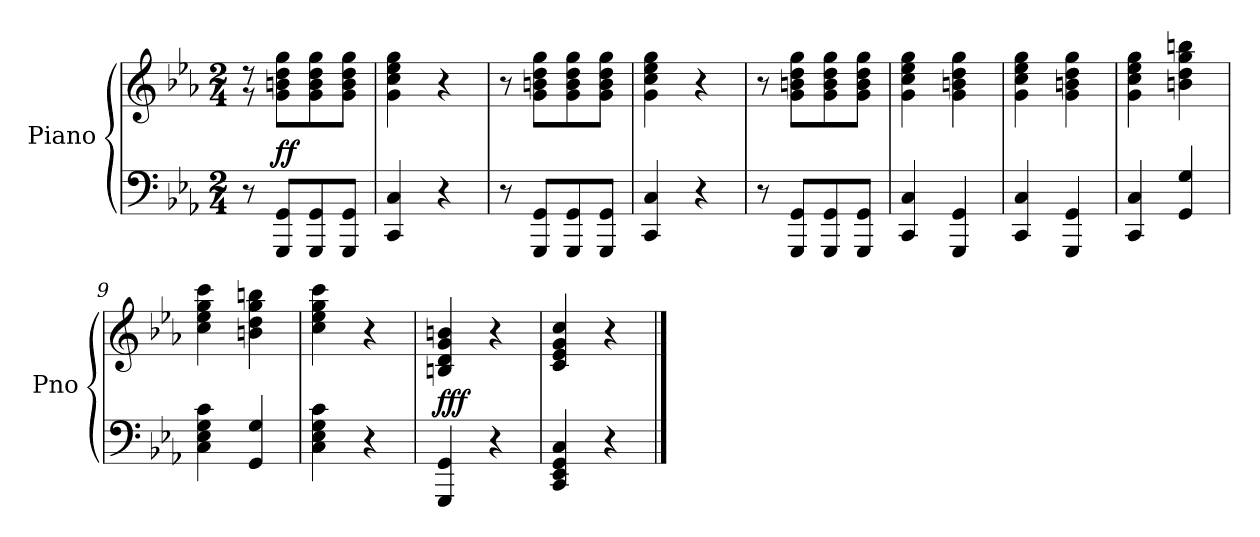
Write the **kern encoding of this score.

**kern	**kern	**dynam
*part1	*part1	*part1
*staff2	*staff1	*staff1/2
*I"Piano	*	*
*I'Pno	*	*
*clefF4	*clefG2	*
*k[b-e-a-]	*k[b-e-a-]	*
*M2/4	*M2/4	*
*MM164	*MM164	*
=1	=1	=1
*	*^	*
8r	8r	8r	.
!	!	!	!LO:DY:a=2
8GGG/ 8GG/L	8g\ 8bn\ 8dd\ 8gg\L	4.ryy	ff
8GGG/ 8GG/	8g\ 8b\ 8dd\ 8gg\	.	.
8GGG/ 8GG/J	8g\ 8b\ 8dd\ 8gg\J	.	.
*	*v	*v	*
=2	=2	=2
4CC/ 4C/	4g\ 4cc\ 4ee-\ 4gg\	.
4r	4r	.
=3	=3	=3
8r	8r	.
8GGG/ 8GG/L	8g\ 8bn\ 8dd\ 8gg\L	.
8GGG/ 8GG/	8g\ 8b\ 8dd\ 8gg\	.
8GGG/ 8GG/J	8g\ 8b\ 8dd\ 8gg\J	.
=4	=4	=4
4CC/ 4C/	4g\ 4cc\ 4ee-\ 4gg\	.
4r	4r	.
=5	=5	=5
8r	8r	.
8GGG/ 8GG/L	8g\ 8bn\ 8dd\ 8gg\L	.
8GGG/ 8GG/	8g\ 8b\ 8dd\ 8gg\	.
8GGG/ 8GG/J	8g\ 8b\ 8dd\ 8gg\J	.
=6	=6	=6
4CC/ 4C/	4g\ 4cc\ 4ee-\ 4gg\	.
4GGG/ 4GG/	4g\ 4bn\ 4dd\ 4gg\	.
=7	=7	=7
4CC/ 4C/	4g\ 4cc\ 4ee-\ 4gg\	.
4GGG/ 4GG/	4g\ 4bn\ 4dd\ 4gg\	.
=8	=8	=8
4CC/ 4C/	4g\ 4cc\ 4ee-\ 4gg\	.
4GG/ 4G/	4bn\ 4dd\ 4gg\ 4bbn\	.
=9	=9	=9
4C\ 4E-\ 4G\ 4c\	4cc\ 4ee-\ 4gg\ 4ccc\	.
4GG/ 4G/	4bn\ 4dd\ 4gg\ 4bbn\	.
=10	=10	=10
4C\ 4E-\ 4G\ 4c\	4cc\ 4ee-\ 4gg\ 4ccc\	.
4r	4r	.
=11	=11	=11
!	!	!LO:DY:a=2
4GGG/ 4GG/	4Bn/ 4d/ 4g/ 4bn/	fff
4r	4r	.
=12	=12	=12
4CC/ 4EE-/ 4GG/ 4C/	4c/ 4e-/ 4g/ 4cc/	.
4r	4r	.
==	==	==
*-	*-	*-
